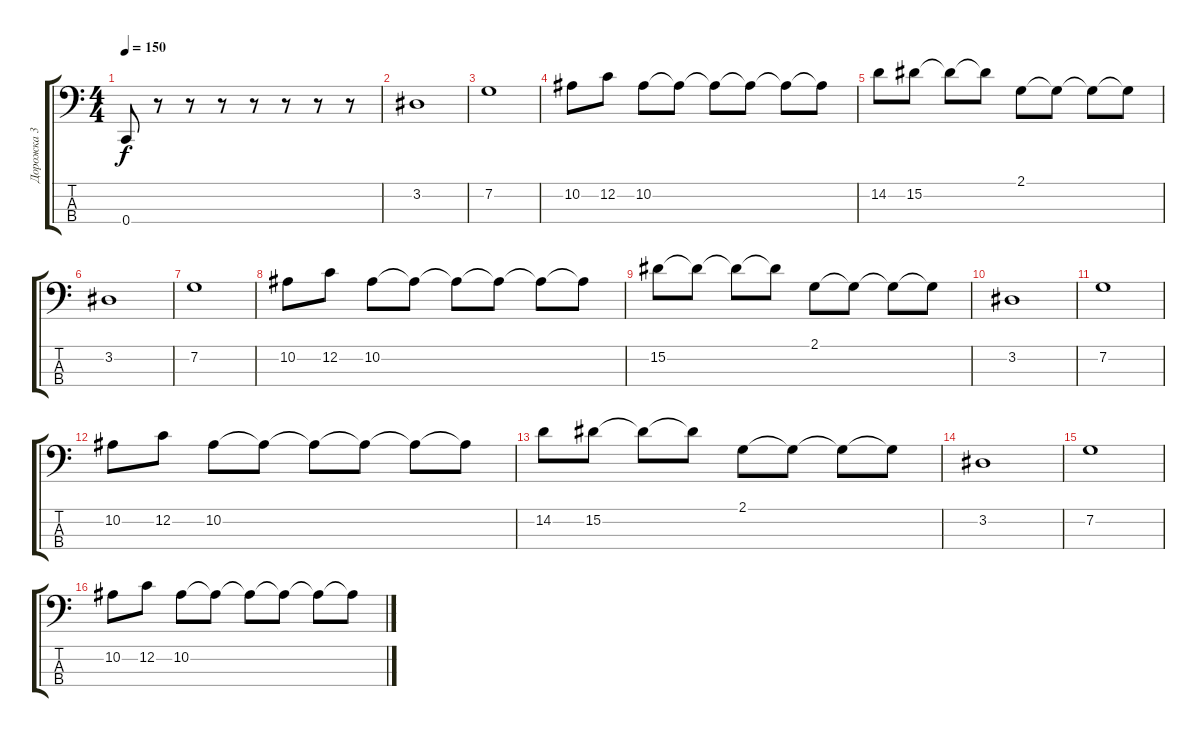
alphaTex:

\track ("Дорожка 3" "Дорожка 3") {instrument electricbassfinger}
\staff {score tabs}
\tuning (F2 C2 G1 C1) {hide}
\ts (4 4)
\tempo 150
\clef f4
\ks c
0.4.8{dy f} r.8 r.8 r.8 r.8 r.8 r.8 r.8 |
3.2.1 |
7.2.1 |
10.2.8 12.2.8 10.2.8 10.2{t}.8 10.2{t}.8 10.2{t}.8 10.2{t}.8 10.2{t}.8 |
14.2.8 15.2.8 15.2{t}.8 15.2{t}.8 2.1.8 2.1{t}.8 2.1{t}.8 2.1{t}.8 |
3.2.1 |
7.2.1 |
10.2.8 12.2.8 10.2.8 10.2{t}.8 10.2{t}.8 10.2{t}.8 10.2{t}.8 10.2{t}.8 |
15.2.8 15.2{t}.8 15.2{t}.8 15.2{t}.8 2.1.8 2.1{t}.8 2.1{t}.8 2.1{t}.8 |
3.2.1 |
7.2.1 |
10.2.8 12.2.8 10.2.8 10.2{t}.8 10.2{t}.8 10.2{t}.8 10.2{t}.8 10.2{t}.8 |
14.2.8 15.2.8 15.2{t}.8 15.2{t}.8 2.1.8 2.1{t}.8 2.1{t}.8 2.1{t}.8 |
3.2.1 |
7.2.1 |
10.2.8 12.2.8 10.2.8 10.2{t}.8 10.2{t}.8 10.2{t}.8 10.2{t}.8 10.2{t}.8
